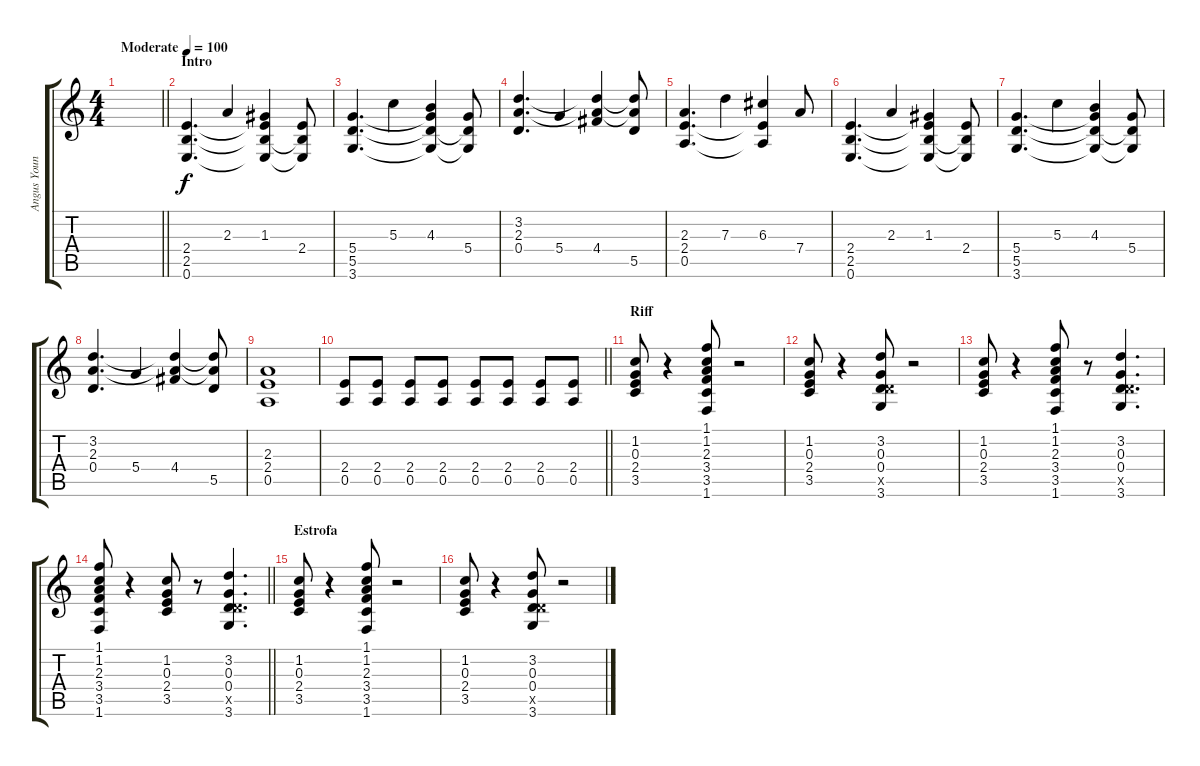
\track ("Angus Young" "Angus Youn") {instrument overdrivenguitar}
\staff {score tabs}
\tuning (E4 B3 G3 D3 A2 E2) {hide}
\ts (4 4)
\tempo (100 "Moderate")
\clef g2
\barLineRight lightlight
\ks c
|
\section ("" "Intro")
(2.4 2.5 0.6).4{d} 2.3.4 (1.3 2.4{t} 2.5{t} 0.6{t}).4 (2.4 2.5{t} 0.6{t}).8 |
(5.4 5.5 3.6).4{d} 5.3.4 (4.3 5.4{t} 5.5{t} 3.6{t}).4 (5.4 5.5{t} 3.6{t}).8 |
(3.2 2.3 0.4).4{d} 5.4.4 (3.2{t} 2.3{t} 4.4).4 (3.2{t} 2.3{t} 5.5).8 |
(2.3 2.4 0.5).4{d} 7.3.4 (6.3 2.4{t} 0.5{t}).4 7.4.8 |
(2.4 2.5 0.6).4{d} 2.3.4 (1.3 2.4{t} 2.5{t} 0.6{t}).4 (2.4 2.5{t} 0.6{t}).8 |
(5.4 5.5 3.6).4{d} 5.3.4 (4.3 5.4{t} 5.5{t} 3.6{t}).4 (5.4 5.5{t} 3.6{t}).8 |
(3.2 2.3 0.4).4{d} 5.4.4 (3.2{t} 2.3{t} 4.4).4 (3.2{t} 2.3{t} 5.5).8 |
(2.3 2.4 0.5).1 |
\barLineRight lightlight
(2.4 0.5).8 (2.4 0.5).8 (2.4 0.5).8 (2.4 0.5).8 (2.4 0.5).8 (2.4 0.5).8 (2.4 0.5).8 (2.4 0.5).8 |
\section ("" "Riff")
(1.2 0.3 2.4 3.5).8 r.4 (1.1 1.2 2.3 3.4 3.5 1.6).8 r.2 |
(1.2 0.3 2.4 3.5).8 r.4 (3.2 0.3 0.4 5.5{x} 3.6).8 r.2 |
(1.2 0.3 2.4 3.5).8 r.4 (1.1 1.2 2.3 3.4 3.5 1.6).8 r.8 (3.2 0.3 0.4 5.5{x} 3.6).4{d} |
\barLineRight lightlight
(1.1 1.2 2.3 3.4 3.5 1.6).8 r.4 (1.2 0.3 2.4 3.5).8 r.8 (3.2 0.3 0.4 5.5{x} 3.6).4{d} |
\section ("" "Estrofa")
(1.2 0.3 2.4 3.5).8 r.4 (1.1 1.2 2.3 3.4 3.5 1.6).8 r.2 |
(1.2 0.3 2.4 3.5).8 r.4 (3.2 0.3 0.4 5.5{x} 3.6).8 r.2
